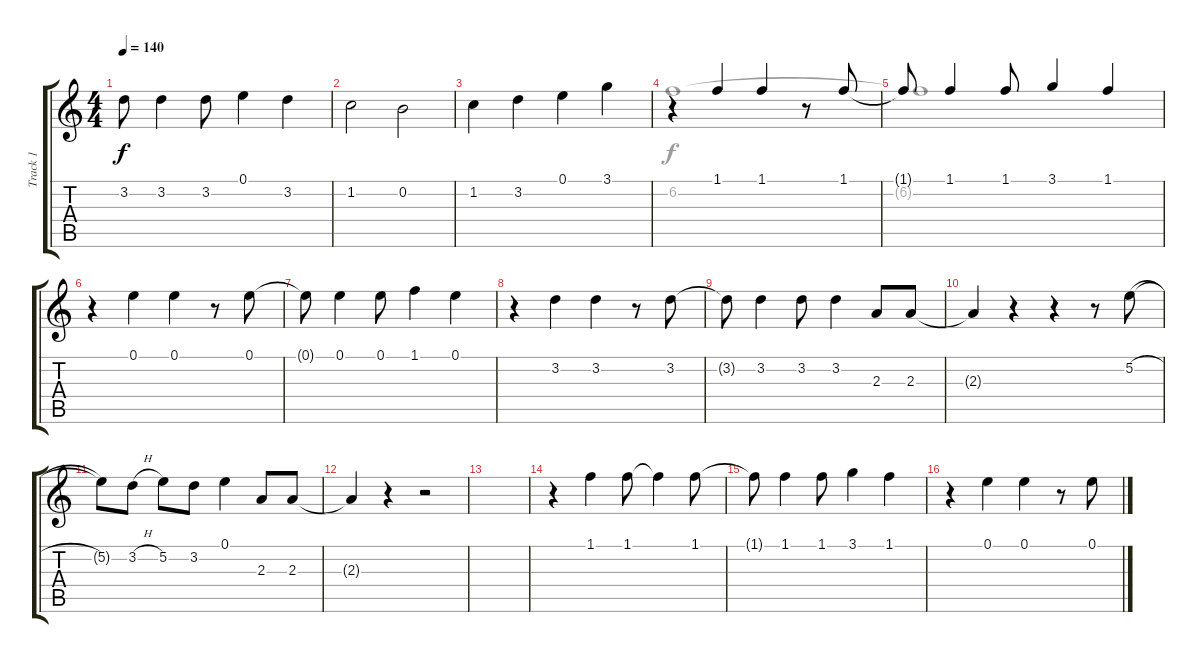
\track ("Track 1" "Track 1") {instrument clarinet}
\staff {score tabs}
\tuning (E5 B4 G4 D4 A3 E3) {hide}
\voice
\ts (4 4)
\tempo 140
\clef g2
\ks c
3.2{t}.8{dy f} 3.2.4 3.2.8 0.1.4 3.2.4 |
1.2.2 0.2.2 |
1.2.4 3.2.4 0.1.4 3.1.4 |
r.4 1.1.4 1.1.4 r.8 1.1.8 |
1.1{t}.8 1.1.4 1.1.8 3.1.4 1.1.4 |
r.4 0.1.4 0.1.4 r.8 0.1.8 |
0.1{t}.8 0.1.4 0.1.8 1.1.4 0.1.4 |
r.4 3.2.4 3.2.4 r.8 3.2.8 |
3.2{t}.8 3.2.4 3.2.8 3.2.4 2.3.8 2.3.8 |
2.3{t}.4 r.4 r.4 r.8 5.2{h}.8 |
5.2{t}.8 3.2{h}.8 5.2.8 3.2.8 0.1.4 2.3.8 2.3.8 |
2.3{t}.4 r.4 r.2 |
|
r.4 1.1.4 1.1.8 1.1{t}.4 1.1.8 |
1.1{t}.8 1.1.4 1.1.8 3.1.4 1.1.4 |
r.4 0.1.4 0.1.4 r.8 0.1.8
\voice
\clef g2
\ottava regular
\simile none
\ks c
|
|
|
6.2.1 |
6.2{t}.1 |
|
|
|
|
|
|
|
|
|
|
